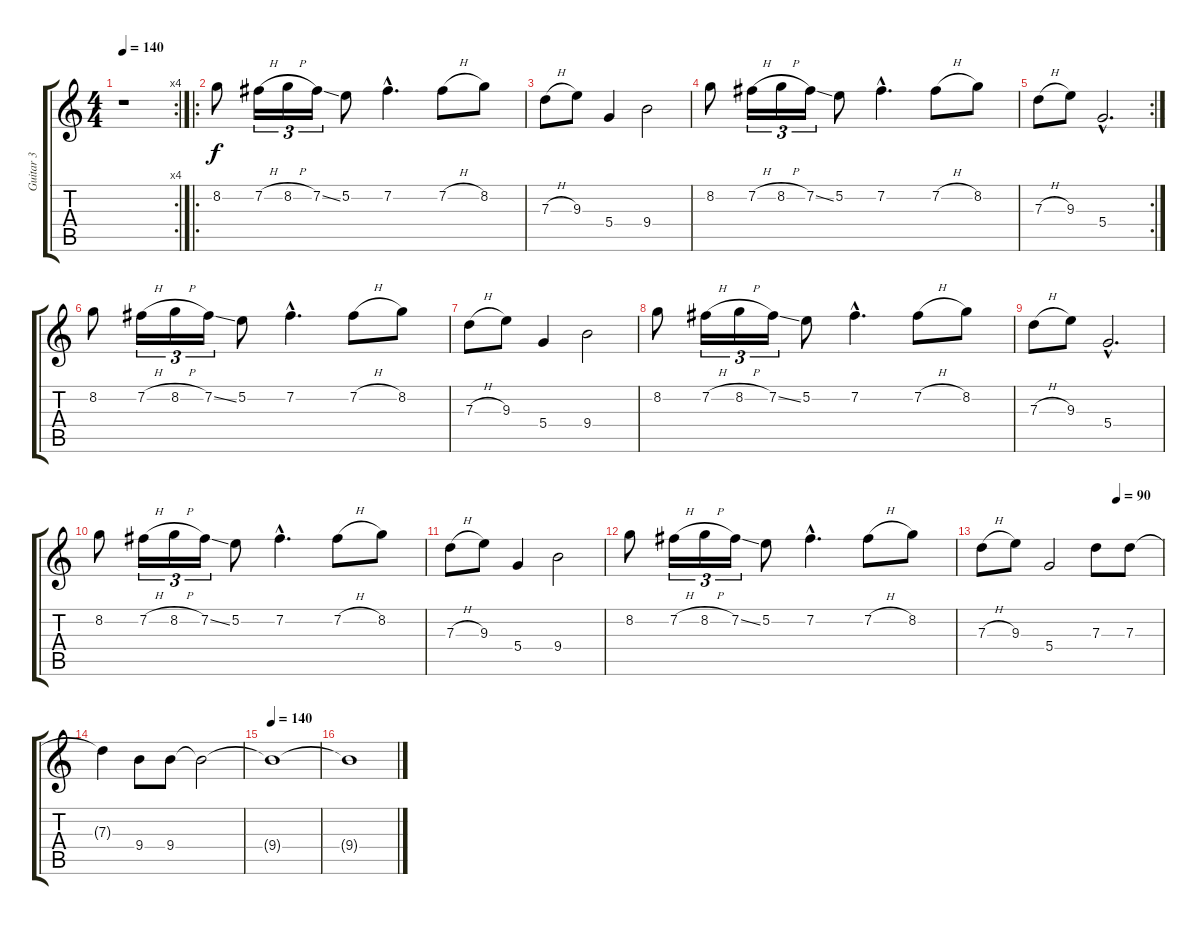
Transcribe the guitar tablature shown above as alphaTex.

\track ("Guitar 3" "Guitar 3") {instrument distortionguitar}
\staff {score tabs}
\tuning (E4 B3 G3 D3 A2 E2) {hide}
\rc 4
\ts (4 4)
\tempo 140
\clef g2
\ks c
r.1{dy f} |
\ro
8.2.8 7.2{h}.16{tu (3 2)} 8.2{h}.16{tu (3 2)} 7.2{ss}.16{tu (3 2)} 5.2.8 7.2{hac}.4{d} 7.2{h}.8 8.2.8 |
7.3{h}.8 9.3.8 5.4.4 9.4.2 |
8.2.8 7.2{h}.16{tu (3 2)} 8.2{h}.16{tu (3 2)} 7.2{ss}.16{tu (3 2)} 5.2.8 7.2{hac}.4{d} 7.2{h}.8 8.2.8 |
\rc 2
7.3{h}.8 9.3.8 5.4{hac}.2{d} |
8.2.8 7.2{h}.16{tu (3 2)} 8.2{h}.16{tu (3 2)} 7.2{ss}.16{tu (3 2)} 5.2.8 7.2{hac}.4{d} 7.2{h}.8 8.2.8 |
7.3{h}.8 9.3.8 5.4.4 9.4.2 |
8.2.8 7.2{h}.16{tu (3 2)} 8.2{h}.16{tu (3 2)} 7.2{ss}.16{tu (3 2)} 5.2.8 7.2{hac}.4{d} 7.2{h}.8 8.2.8 |
7.3{h}.8 9.3.8 5.4{hac}.2{d} |
8.2.8 7.2{h}.16{tu (3 2)} 8.2{h}.16{tu (3 2)} 7.2{ss}.16{tu (3 2)} 5.2.8 7.2{hac}.4{d} 7.2{h}.8 8.2.8 |
7.3{h}.8 9.3.8 5.4.4 9.4.2 |
8.2.8 7.2{h}.16{tu (3 2)} 8.2{h}.16{tu (3 2)} 7.2{ss}.16{tu (3 2)} 5.2.8 7.2{hac}.4{d} 7.2{h}.8 8.2.8 |
\tempo (90 0.75)
7.3{h}.8 9.3.8 5.4.2 7.3.8 7.3.8 |
7.3{t}.4 9.4.8 9.4.8 9.4{t}.2 |
\tempo 140
9.4{t}.1{volume 10} |
9.4{t}.1
